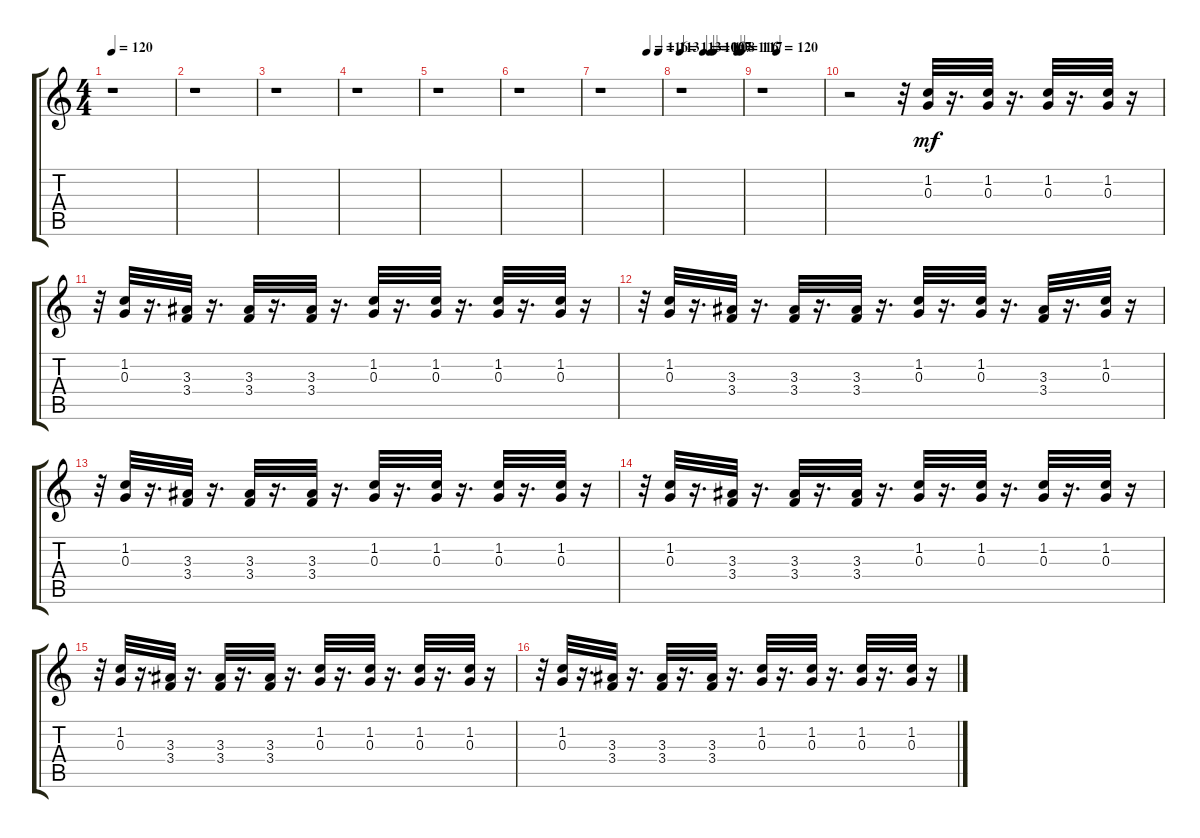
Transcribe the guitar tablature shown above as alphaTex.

\track "" {instrument electricguitarmuted}
\staff {score tabs}
\tuning (E4 B3 G3 D3 A2 E2) {hide}
\ts (4 4)
\tempo 120
\clef g2
\ks c
r.1{dy mf} |
r.1 |
r.1 |
r.1 |
r.1 |
r.1 |
\tempo (116 0.7708333333333334)
\tempo (113 0.9583333333333334)
r.1 |
\tempo 113
\tempo (106 0.375)
\tempo (107 0.4895833333333333)
\tempo (108 0.5416666666666666)
\tempo (116 0.9291666666666667)
\tempo (117 0.9916666666666667)
r.1 |
\tempo (120 0.25)
r.1 |
r.2 r.32 (1.2 0.3).32 r.16{d} (1.2 0.3).32 r.16{d} (1.2 0.3).32 r.16{d} (1.2 0.3).32 r.16 |
r.32 (1.2 0.3).32 r.16{d} (3.3 3.4).32 r.16{d} (3.3 3.4).32 r.16{d} (3.3 3.4).32 r.16{d} (1.2 0.3).32 r.16{d} (1.2 0.3).32 r.16{d} (1.2 0.3).32 r.16{d} (1.2 0.3).32 r.16 |
r.32 (1.2 0.3).32 r.16{d} (3.3 3.4).32 r.16{d} (3.3 3.4).32 r.16{d} (3.3 3.4).32 r.16{d} (1.2 0.3).32 r.16{d} (1.2 0.3).32 r.16{d} (3.3 3.4).32 r.16{d} (1.2 0.3).32 r.16 |
r.32 (1.2 0.3).32 r.16{d} (3.3 3.4).32 r.16{d} (3.3 3.4).32 r.16{d} (3.3 3.4).32 r.16{d} (1.2 0.3).32 r.16{d} (1.2 0.3).32 r.16{d} (1.2 0.3).32 r.16{d} (1.2 0.3).32 r.16 |
r.32 (1.2 0.3).32 r.16{d} (3.3 3.4).32 r.16{d} (3.3 3.4).32 r.16{d} (3.3 3.4).32 r.16{d} (1.2 0.3).32 r.16{d} (1.2 0.3).32 r.16{d} (1.2 0.3).32 r.16{d} (1.2 0.3).32 r.16 |
r.32 (1.2 0.3).32 r.16{d} (3.3 3.4).32 r.16{d} (3.3 3.4).32 r.16{d} (3.3 3.4).32 r.16{d} (1.2 0.3).32 r.16{d} (1.2 0.3).32 r.16{d} (1.2 0.3).32 r.16{d} (1.2 0.3).32 r.16 |
r.32 (1.2 0.3).32 r.16{d} (3.3 3.4).32 r.16{d} (3.3 3.4).32 r.16{d} (3.3 3.4).32 r.16{d} (1.2 0.3).32 r.16{d} (1.2 0.3).32 r.16{d} (1.2 0.3).32 r.16{d} (1.2 0.3).32 r.16
